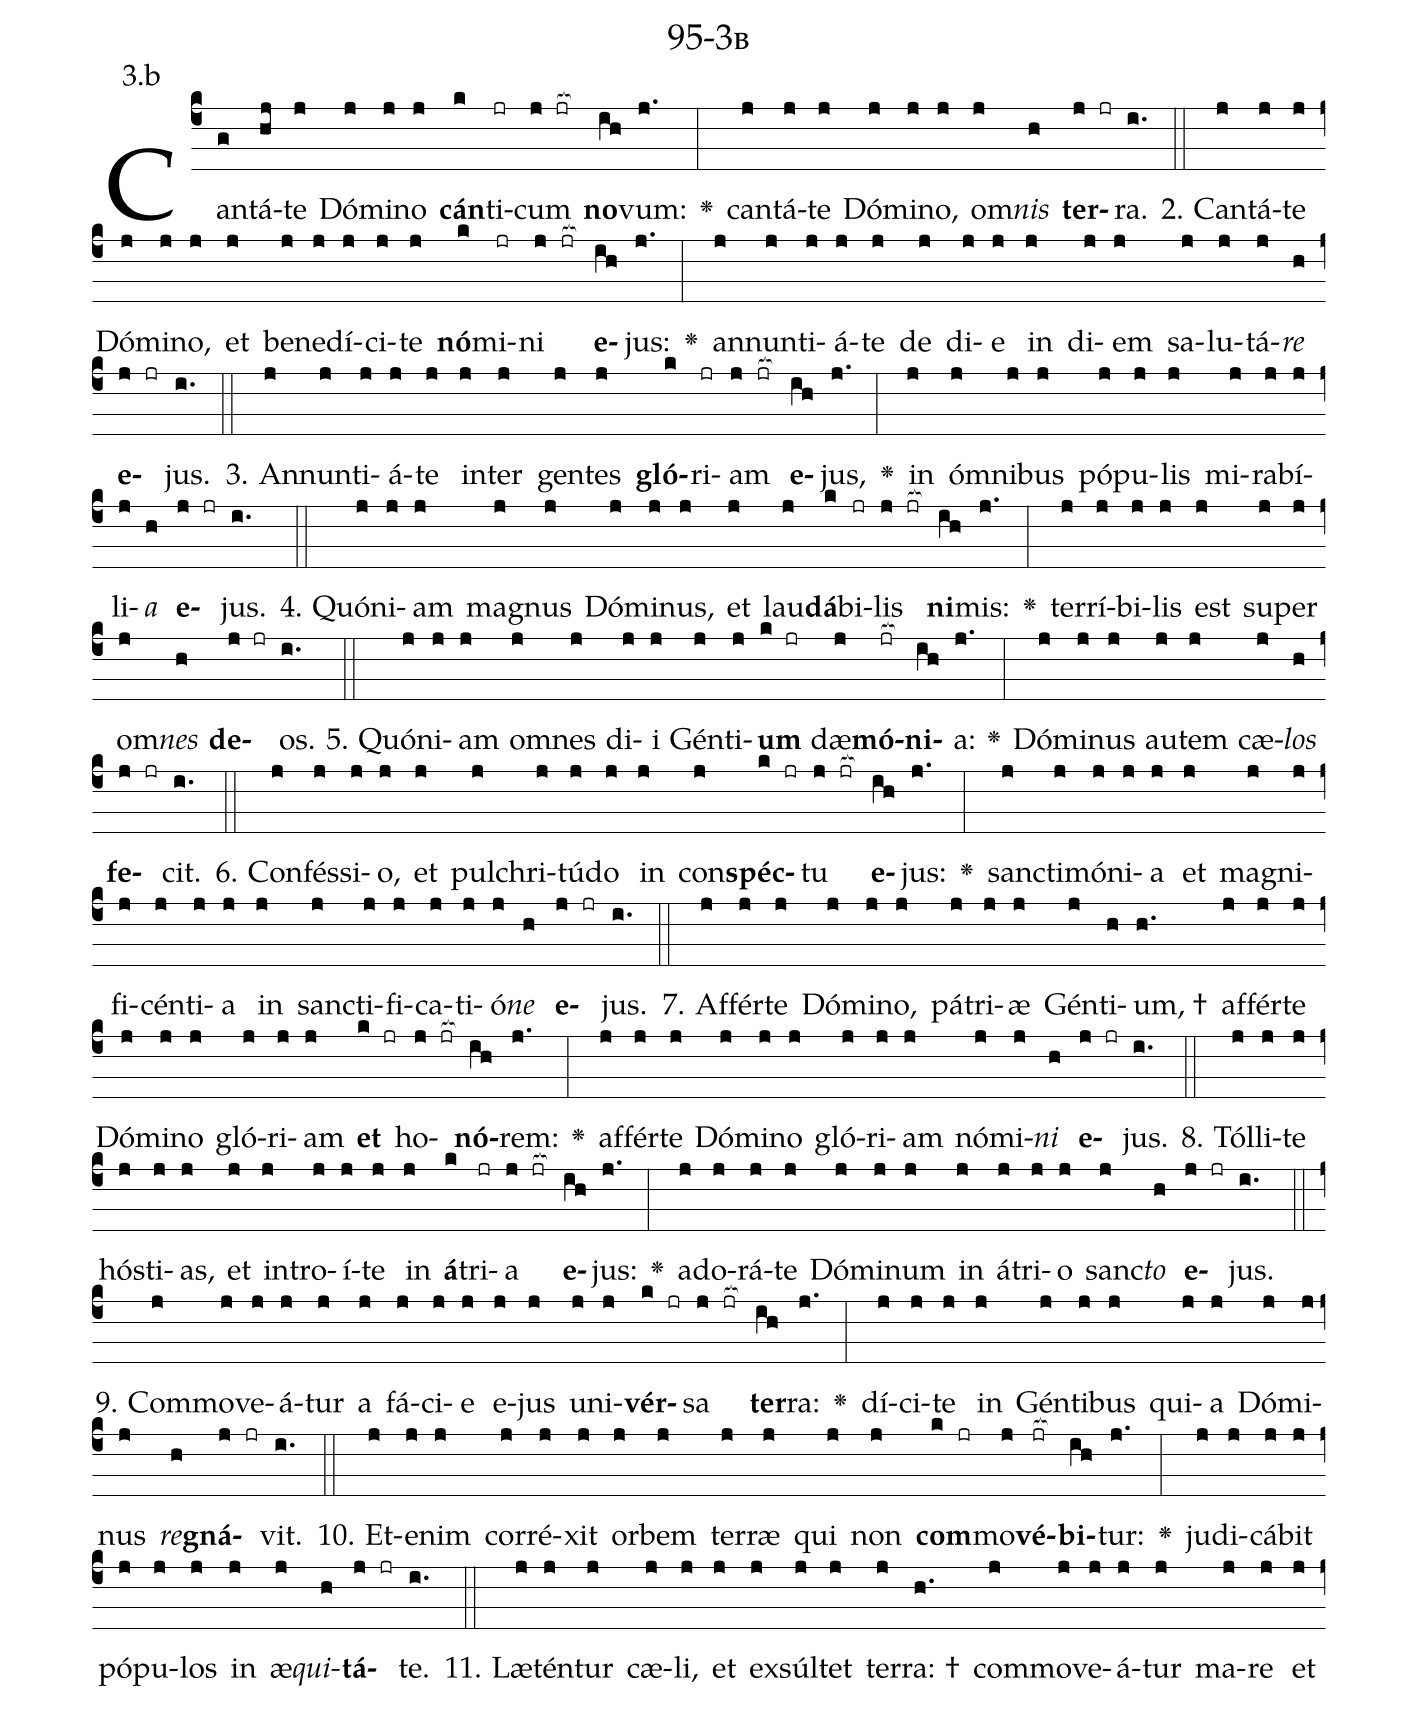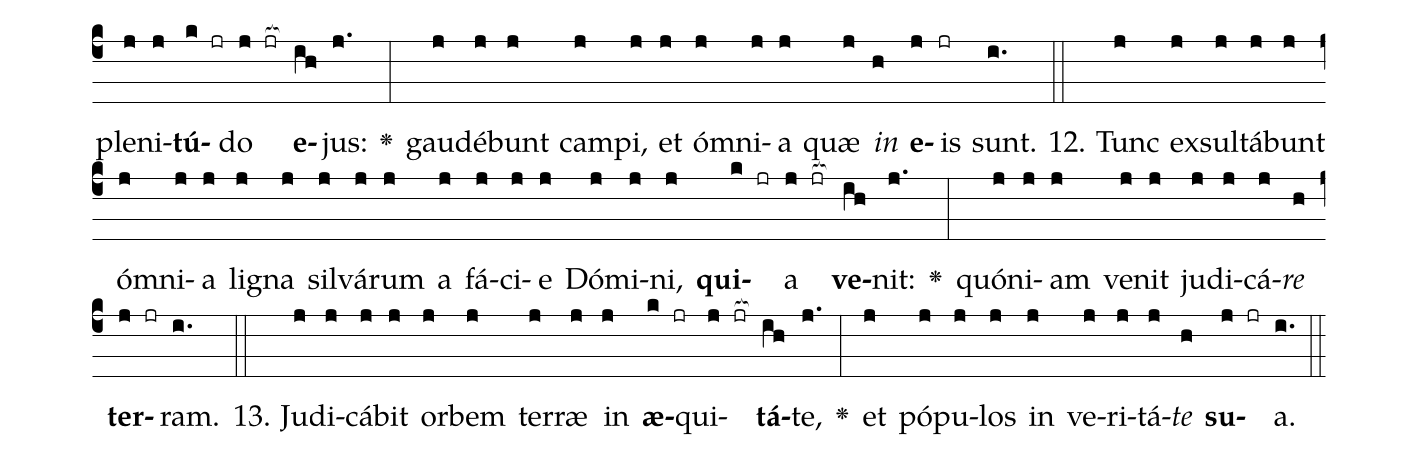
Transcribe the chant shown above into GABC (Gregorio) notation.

name: 95-3b;
annotation: 3.b;
%%
(c4)Can(g)tá(hj)te(j) Dó(j)mi(j)no(j) <b>cán</b>(k)ti(jr)cum(j jr[ocb:1{]) <b>no</b>(ih[ocb:0}])vum:(j.) <v>\greheightstar</v>(:) can(j)tá(j)te(j) Dó(j)mi(j)no,(j) om(j)<i>nis</i>(h) <b>ter</b>(j jr)ra.(i.) (::)
2. Can(j)tá(j)te(j) Dó(j)mi(j)no,(j) et(j) be(j)ne(j)dí(j)ci(j)te(j) <b>nó</b>(k)mi(jr)ni(j jr[ocb:1{]) <b>e</b>(ih[ocb:0}])jus:(j.) <v>\greheightstar</v>(:) an(j)nun(j)ti(j)á(j)te(j) de(j) di(j)e(j) in(j) di(j)em(j) sa(j)lu(j)tá(j)<i>re</i>(h) <b>e</b>(j jr)jus.(i.) (::)
3. An(j)nun(j)ti(j)á(j)te(j) in(j)ter(j) gen(j)tes(j) <b>gló</b>(k)ri(jr)am(j jr[ocb:1{]) <b>e</b>(ih[ocb:0}])jus,(j.) <v>\greheightstar</v>(:) in(j) óm(j)ni(j)bus(j) pó(j)pu(j)lis(j) mi(j)ra(j)bí(j)li(j)<i>a</i>(h) <b>e</b>(j jr)jus.(i.) (::)
4. Quón(j)i(j)am(j) ma(j)gnus(j) Dó(j)mi(j)nus,(j) et(j) lau(j)<b>dá</b>(k)bi(jr)lis(j jr[ocb:1{]) <b>ni</b>(ih[ocb:0}])mis:(j.) <v>\greheightstar</v>(:) ter(j)rí(j)bi(j)lis(j) est(j) su(j)per(j) om(j)<i>nes</i>(h) <b>de</b>(j jr)os.(i.) (::)
5. Quón(j)i(j)am(j) om(j)nes(j) di(j)i(j) Gén(j)ti(j)<b>um</b>(k jr) dæ(j)<b>mó</b>(jr[ocb:1{])<b>ni</b>(ih[ocb:0}])a:(j.) <v>\greheightstar</v>(:) Dó(j)mi(j)nus(j) au(j)tem(j) cæ(j)<i>los</i>(h) <b>fe</b>(j jr)cit.(i.) (::)
6. Con(j)fés(j)si(j)o,(j) et(j) pul(j)chri(j)tú(j)do(j) in(j) con(j)<b>spéc</b>(k jr)tu(j jr[ocb:1{]) <b>e</b>(ih[ocb:0}])jus:(j.) <v>\greheightstar</v>(:) sanc(j)ti(j)mó(j)ni(j)a(j) et(j) ma(j)gni(j)fi(j)cén(j)ti(j)a(j) in(j) sanc(j)ti(j)fi(j)ca(j)ti(j)ó(j)<i>ne</i>(h) <b>e</b>(j jr)jus.(i.) (::)
7. Af(j)fér(j)te(j) Dó(j)mi(j)no,(j) pá(j)tri(j)æ(j) Gén(j)ti(h)um, †(h.) af(j)fér(j)te(j) Dó(j)mi(j)no(j) gló(j)ri(j)am(j) <b>et</b>(k jr) ho(j jr[ocb:1{])<b>nó</b>(ih[ocb:0}])rem:(j.) <v>\greheightstar</v>(:) af(j)fér(j)te(j) Dó(j)mi(j)no(j) gló(j)ri(j)am(j) nó(j)mi(j)<i>ni</i>(h) <b>e</b>(j jr)jus.(i.) (::)
8. Tól(j)li(j)te(j) hós(j)ti(j)as,(j) et(j) in(j)tro(j)í(j)te(j) in(j) <b>á</b>(k)tri(jr)a(j jr[ocb:1{]) <b>e</b>(ih[ocb:0}])jus:(j.) <v>\greheightstar</v>(:) ad(j)o(j)rá(j)te(j) Dó(j)mi(j)num(j) in(j) á(j)tri(j)o(j) sanc(j)<i>to</i>(h) <b>e</b>(j jr)jus.(i.) (::)
9. Com(j)mo(j)ve(j)á(j)tur(j) a(j) fá(j)ci(j)e(j) e(j)jus(j) u(j)ni(j)<b>vér</b>(k jr)sa(j jr[ocb:1{]) <b>ter</b>(ih[ocb:0}])ra:(j.) <v>\greheightstar</v>(:) dí(j)ci(j)te(j) in(j) Gén(j)ti(j)bus(j) qui(j)a(j) Dó(j)mi(j)nus(j) <i>re</i>(h)<b>gná</b>(j jr)vit.(i.) (::)
10. Et(j)e(j)nim(j) cor(j)ré(j)xit(j) or(j)bem(j) ter(j)ræ(j) qui(j) non(j) <b>com</b>(k jr)mo(j)<b>vé</b>(jr[ocb:1{])<b>bi</b>(ih[ocb:0}])tur:(j.) <v>\greheightstar</v>(:) ju(j)di(j)cá(j)bit(j) pó(j)pu(j)los(j) in(j) æ(j)<i>qui</i>(h)<b>tá</b>(j jr)te.(i.) (::)
11. Læ(j)tén(j)tur(j) cæ(j)li,(j) et(j) ex(j)súl(j)tet(j) ter(j)ra: †(h.) com(j)mo(j)ve(j)á(j)tur(j) ma(j)re(j) et(j) ple(j)ni(j)<b>tú</b>(k jr)do(j jr[ocb:1{]) <b>e</b>(ih[ocb:0}])jus:(j.) <v>\greheightstar</v>(:) gau(j)dé(j)bunt(j) cam(j)pi,(j) et(j) óm(j)ni(j)a(j) quæ(j) <i>in</i>(h) <b>e</b>(j)is(jr) sunt.(i.) (::)
12. Tunc(j) ex(j)sul(j)tá(j)bunt(j) óm(j)ni(j)a(j) li(j)gna(j) sil(j)vá(j)rum(j) a(j) fá(j)ci(j)e(j) Dó(j)mi(j)ni,(j) <b>qui</b>(k jr)a(j jr[ocb:1{]) <b>ve</b>(ih[ocb:0}])nit:(j.) <v>\greheightstar</v>(:) quón(j)i(j)am(j) ve(j)nit(j) ju(j)di(j)cá(j)<i>re</i>(h) <b>ter</b>(j jr)ram.(i.) (::)
13. Ju(j)di(j)cá(j)bit(j) or(j)bem(j) ter(j)ræ(j) in(j) <b>æ</b>(k jr)qui(j jr[ocb:1{])<b>tá</b>(ih[ocb:0}])te,(j.) <v>\greheightstar</v>(:) et(j) pó(j)pu(j)los(j) in(j) ve(j)ri(j)tá(j)<i>te</i>(h) <b>su</b>(j jr)a.(i.) (::)
